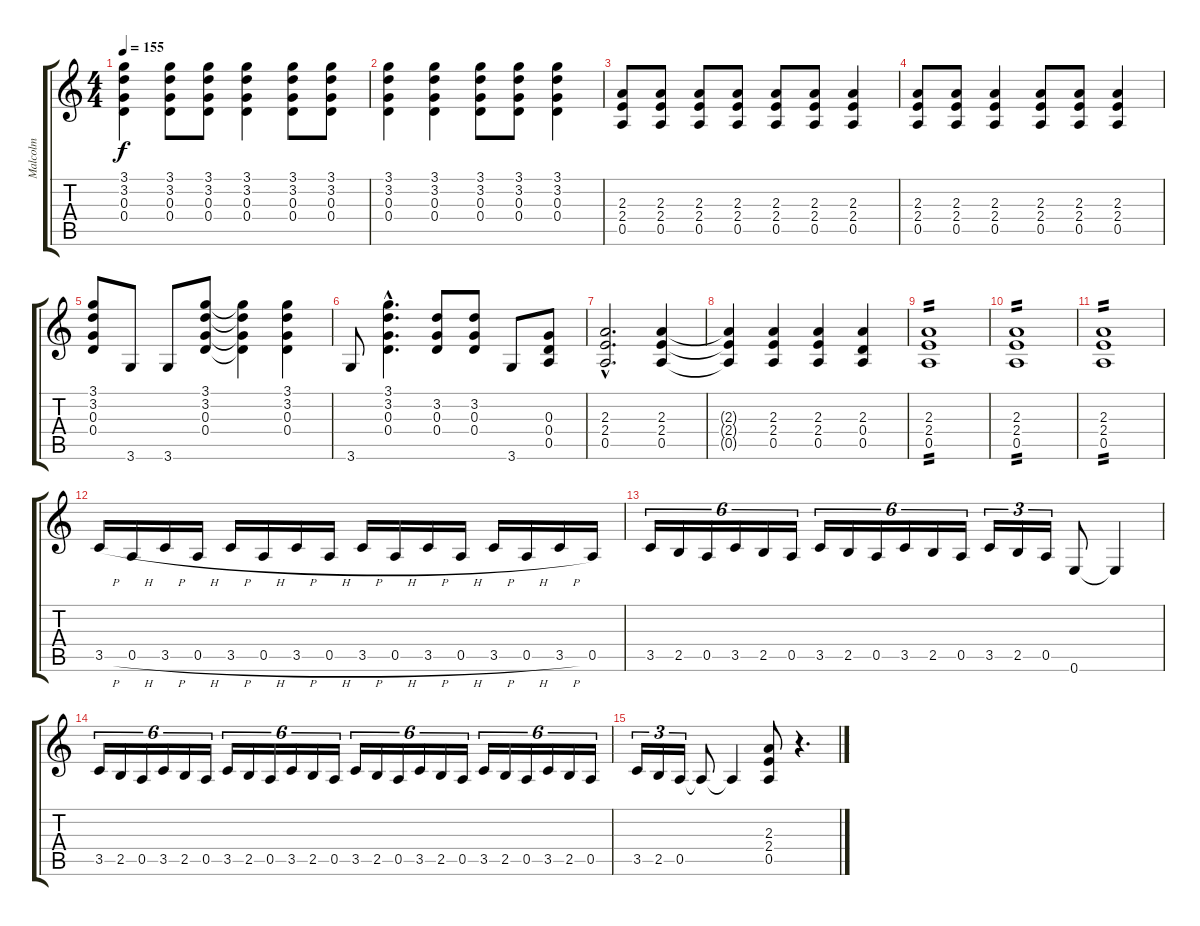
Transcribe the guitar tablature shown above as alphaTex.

\track ("Malcolm" "Malcolm") {instrument overdrivenguitar}
\staff {score tabs}
\tuning (E4 B3 G3 D3 A2 E2) {hide}
\ts (4 4)
\tempo 155
\clef g2
\ks c
(3.1 3.2 0.3 0.4).4{dy f} (3.1 3.2 0.3 0.4).8 (3.1 3.2 0.3 0.4).8 (3.1 3.2 0.3 0.4).4 (3.1 3.2 0.3 0.4).8 (3.1 3.2 0.3 0.4).8 |
(3.1 3.2 0.3 0.4).4 (3.1 3.2 0.3 0.4).4 (3.1 3.2 0.3 0.4).8 (3.1 3.2 0.3 0.4).8 (3.1 3.2 0.3 0.4).4 |
(2.3 2.4 0.5).8 (2.3 2.4 0.5).8 (2.3 2.4 0.5).8 (2.3 2.4 0.5).8 (2.3 2.4 0.5).8 (2.3 2.4 0.5).8 (2.3 2.4 0.5).4 |
(2.3 2.4 0.5).8 (2.3 2.4 0.5).8 (2.3 2.4 0.5).4 (2.3 2.4 0.5).8 (2.3 2.4 0.5).8 (2.3 2.4 0.5).4 |
(3.1 3.2 0.3 0.4).8 3.6.8 3.6.8 (3.1 3.2 0.3 0.4).8 (3.1{t} 3.2{t} 0.3{t} 0.4{t}).4 (3.1 3.2 0.3 0.4).4 |
3.6.8 (3.1{hac} 3.2{hac} 0.3{hac} 0.4{hac}).4{d} (3.2 0.3 0.4).8 (3.2 0.3 0.4).8 3.6.8 (0.3 0.4 0.5).8 |
(2.3{hac} 2.4{hac} 0.5{hac}).2{d} (2.3 2.4 0.5).4 |
(2.3{t} 2.4{t} 0.5{t}).4 (2.3 2.4 0.5).4 (2.3 2.4 0.5).4 (2.3 0.4 0.5).4 |
(2.3 2.4 0.5).1{tp 2} |
(2.3 2.4 0.5).1{tp 2} |
(2.3 2.4 0.5).1{tp 2} |
3.5{h}.16 0.5{h}.16 3.5{h}.16 0.5{h}.16 3.5{h}.16 0.5{h}.16 3.5{h}.16 0.5{h}.16 3.5{h}.16 0.5{h}.16 3.5{h}.16 0.5{h}.16 3.5{h}.16 0.5{h}.16 3.5{h}.16 0.5.16 |
3.5.16{tu (6 4)} 2.5.16{tu (6 4)} 0.5.16{tu (6 4)} 3.5.16{tu (6 4)} 2.5.16{tu (6 4)} 0.5.16{tu (6 4)} 3.5.16{tu (6 4)} 2.5.16{tu (6 4)} 0.5.16{tu (6 4)} 3.5.16{tu (6 4)} 2.5.16{tu (6 4)} 0.5.16{tu (6 4)} 3.5.16{tu (3 2)} 2.5.16{tu (3 2)} 0.5.16{tu (3 2)} 0.6.8 0.6{t}.4 |
3.5.16{tu (6 4)} 2.5.16{tu (6 4)} 0.5.16{tu (6 4)} 3.5.16{tu (6 4)} 2.5.16{tu (6 4)} 0.5.16{tu (6 4)} 3.5.16{tu (6 4)} 2.5.16{tu (6 4)} 0.5.16{tu (6 4)} 3.5.16{tu (6 4)} 2.5.16{tu (6 4)} 0.5.16{tu (6 4)} 3.5.16{tu (6 4)} 2.5.16{tu (6 4)} 0.5.16{tu (6 4)} 3.5.16{tu (6 4)} 2.5.16{tu (6 4)} 0.5.16{tu (6 4)} 3.5.16{tu (6 4)} 2.5.16{tu (6 4)} 0.5.16{tu (6 4)} 3.5.16{tu (6 4)} 2.5.16{tu (6 4)} 0.5.16{tu (6 4)} |
3.5.16{tu (3 2)} 2.5.16{tu (3 2)} 0.5.16{tu (3 2)} 0.5{t}.8 0.5{t}.4 (2.3 2.4 0.5).8 r.4{d}
